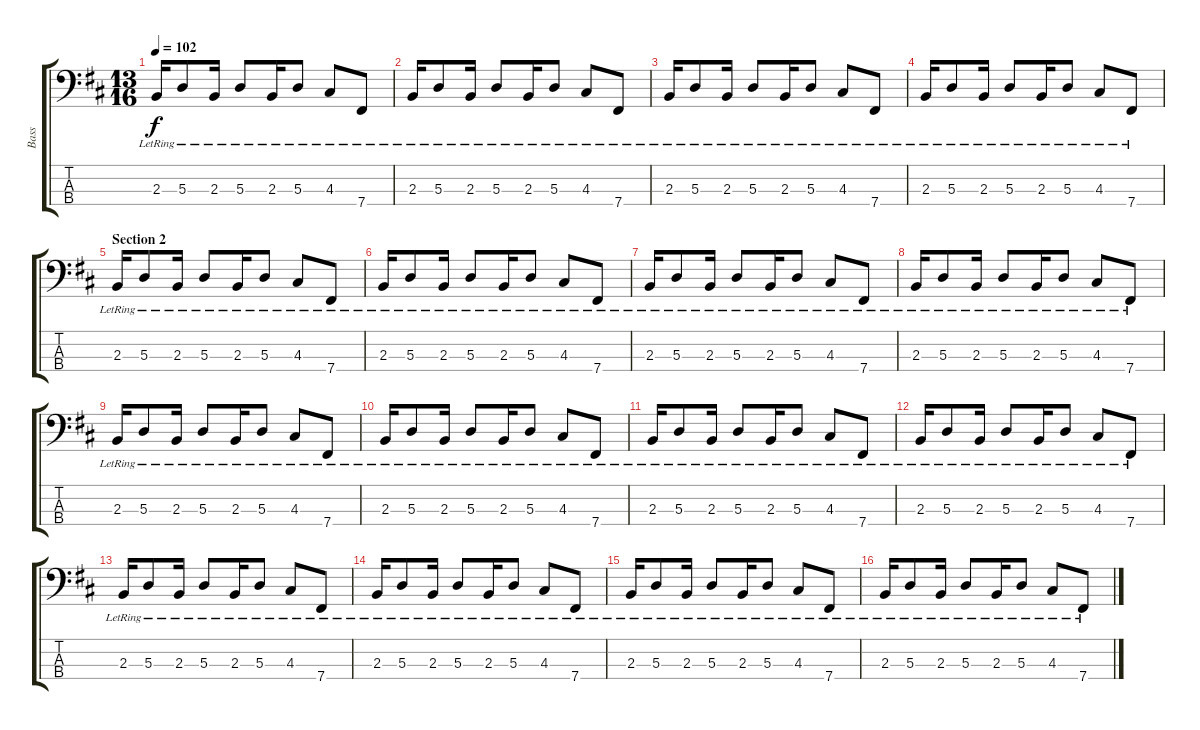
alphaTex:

\track ("Bass" "Bass") {instrument acousticbass}
\staff {score tabs}
\tuning (G2 D2 A1 B0) {hide}
\ts (13 16)
\tempo 102
\clef f4
\ks d
2.3{lr}.16{dy f} 5.3{lr}.8 2.3{lr}.16 5.3{lr}.8 2.3{lr}.16 5.3{lr}.8 4.3{lr}.8 7.4{lr}.8 |
2.3{lr}.16 5.3{lr}.8 2.3{lr}.16 5.3{lr}.8 2.3{lr}.16 5.3{lr}.8 4.3{lr}.8 7.4{lr}.8 |
2.3{lr}.16 5.3{lr}.8 2.3{lr}.16 5.3{lr}.8 2.3{lr}.16 5.3{lr}.8 4.3{lr}.8 7.4{lr}.8 |
2.3{lr}.16 5.3{lr}.8 2.3{lr}.16 5.3{lr}.8 2.3{lr}.16 5.3{lr}.8 4.3{lr}.8 7.4{lr}.8 |
\section ("" "Section 2")
2.3{lr}.16 5.3{lr}.8 2.3{lr}.16 5.3{lr}.8 2.3{lr}.16 5.3{lr}.8 4.3{lr}.8 7.4{lr}.8 |
2.3{lr}.16 5.3{lr}.8 2.3{lr}.16 5.3{lr}.8 2.3{lr}.16 5.3{lr}.8 4.3{lr}.8 7.4{lr}.8 |
2.3{lr}.16 5.3{lr}.8 2.3{lr}.16 5.3{lr}.8 2.3{lr}.16 5.3{lr}.8 4.3{lr}.8 7.4{lr}.8 |
2.3{lr}.16 5.3{lr}.8 2.3{lr}.16 5.3{lr}.8 2.3{lr}.16 5.3{lr}.8 4.3{lr}.8 7.4{lr}.8 |
2.3{lr}.16 5.3{lr}.8 2.3{lr}.16 5.3{lr}.8 2.3{lr}.16 5.3{lr}.8 4.3{lr}.8 7.4{lr}.8 |
2.3{lr}.16 5.3{lr}.8 2.3{lr}.16 5.3{lr}.8 2.3{lr}.16 5.3{lr}.8 4.3{lr}.8 7.4{lr}.8 |
2.3{lr}.16 5.3{lr}.8 2.3{lr}.16 5.3{lr}.8 2.3{lr}.16 5.3{lr}.8 4.3{lr}.8 7.4{lr}.8 |
2.3{lr}.16 5.3{lr}.8 2.3{lr}.16 5.3{lr}.8 2.3{lr}.16 5.3{lr}.8 4.3{lr}.8 7.4{lr}.8 |
2.3{lr}.16 5.3{lr}.8 2.3{lr}.16 5.3{lr}.8 2.3{lr}.16 5.3{lr}.8 4.3{lr}.8 7.4{lr}.8 |
2.3{lr}.16 5.3{lr}.8 2.3{lr}.16 5.3{lr}.8 2.3{lr}.16 5.3{lr}.8 4.3{lr}.8 7.4{lr}.8 |
2.3{lr}.16 5.3{lr}.8 2.3{lr}.16 5.3{lr}.8 2.3{lr}.16 5.3{lr}.8 4.3{lr}.8 7.4{lr}.8 |
2.3{lr}.16 5.3{lr}.8 2.3{lr}.16 5.3{lr}.8 2.3{lr}.16 5.3{lr}.8 4.3{lr}.8 7.4{lr}.8
